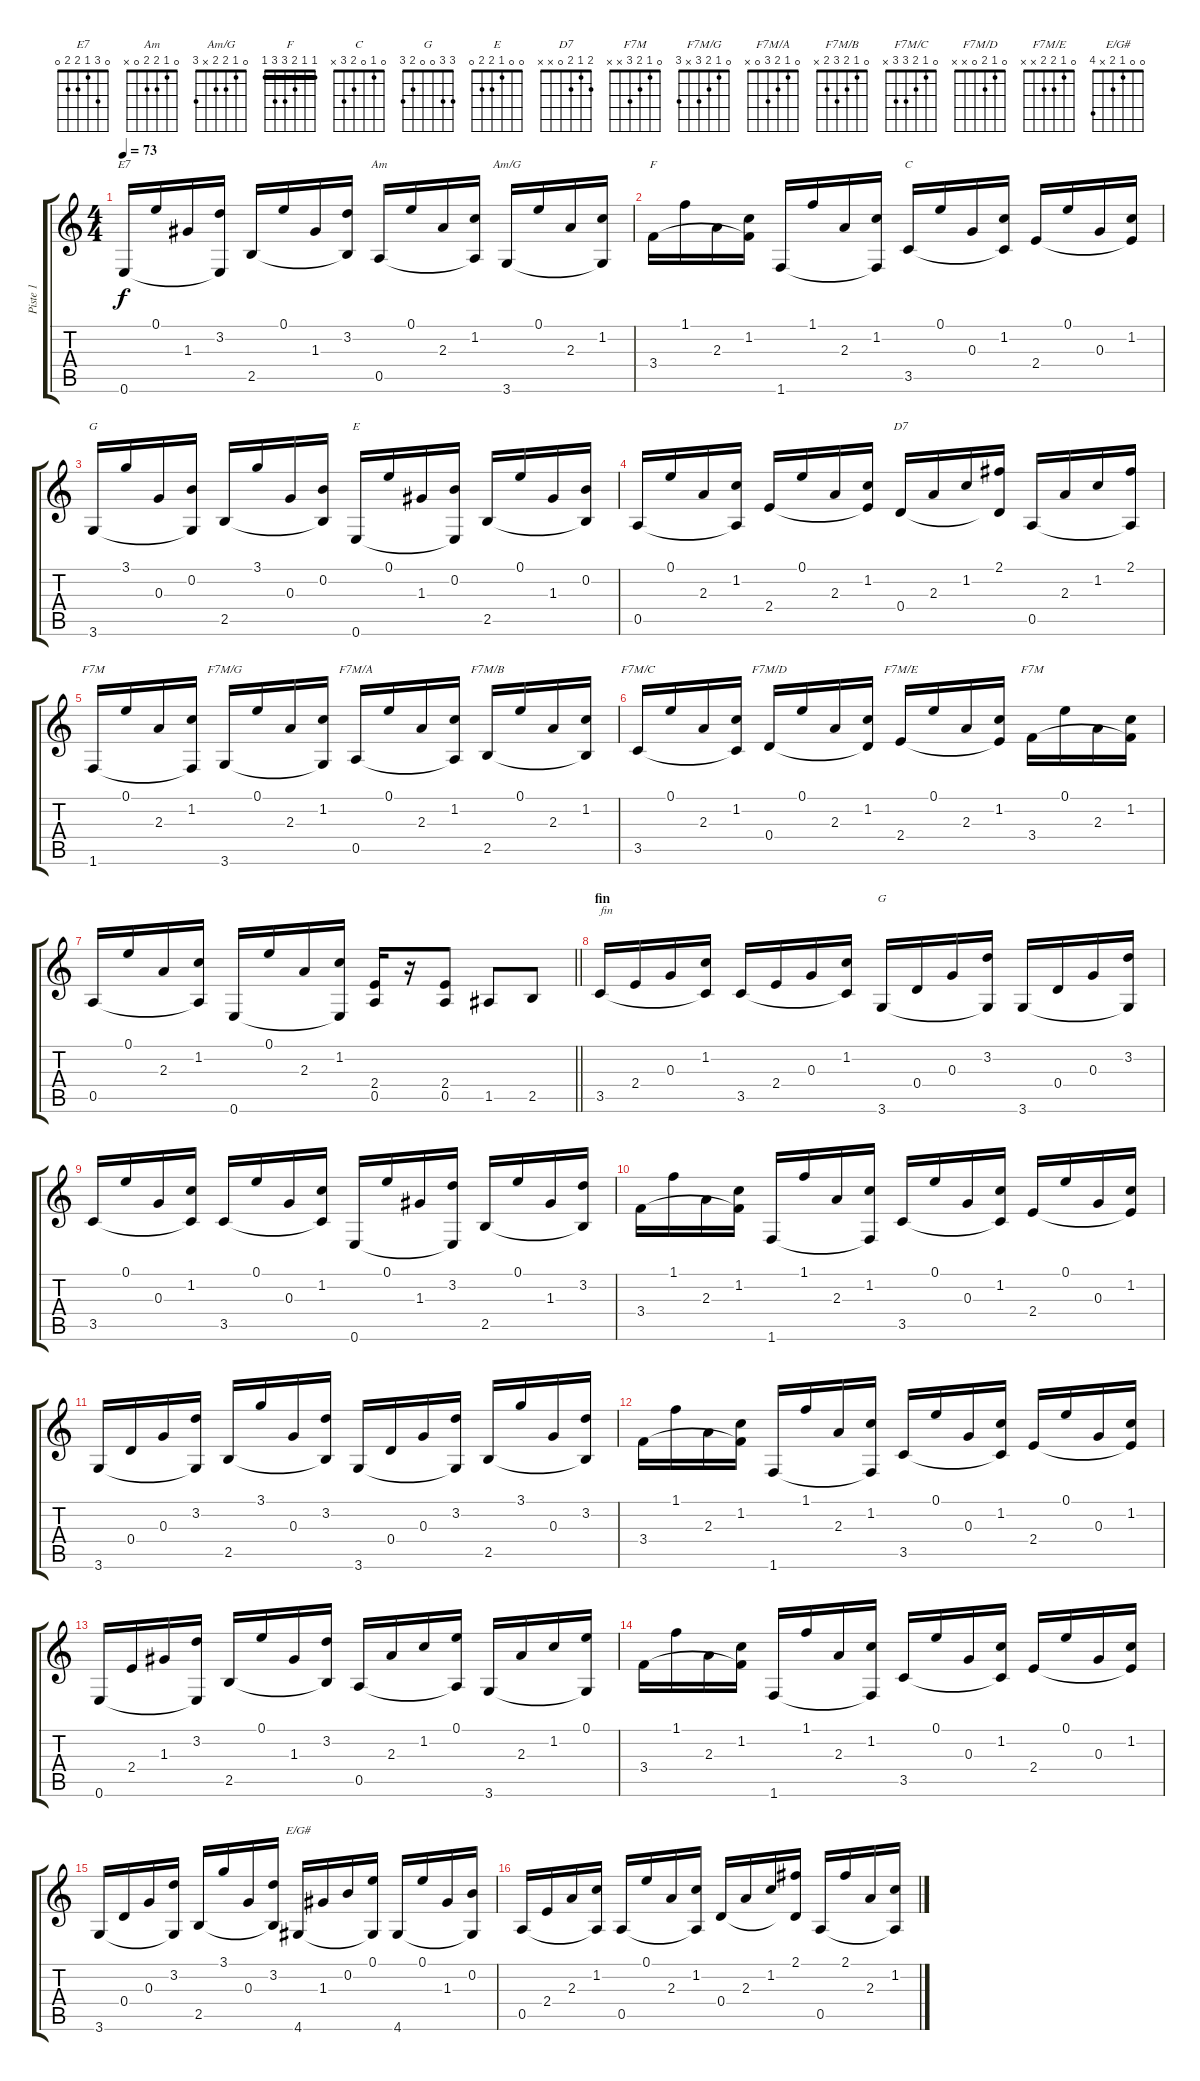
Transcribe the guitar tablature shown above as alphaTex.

\track ("Piste 1" "Piste 1") {instrument acousticguitarnylon}
\staff {score tabs}
\tuning (E4 B3 G3 D3 A2 E2) {hide}
\chord ("E7" 0 3 1 2 2 0)
\chord ("Am" 0 1 2 2 0 x)
\chord ("Am/G" 0 1 2 2 x 3)
\chord ("F" 1 1 2 3 3 1) {barre 1}
\chord ("C" 0 1 0 2 3 x)
\chord ("G" 3 0 x 0 2 3)
\chord ("E" 0 0 1 2 2 0)
\chord ("D7" 2 1 2 0 x x)
\chord ("F7M" 0 1 2 3 3 1)
\chord ("F7M/G" 0 1 2 3 x 3)
\chord ("F7M/A" 0 1 2 3 0 x)
\chord ("F7M/B" 0 1 2 3 2 x)
\chord ("F7M/C" 0 1 2 3 3 x)
\chord ("F7M/D" 0 1 2 0 x x)
\chord ("F7M/E" 0 1 2 2 x x)
\chord ("F7M" 0 1 2 3 x x)
\chord ("G" 3 3 0 0 2 3)
\chord ("E/G#" 0 0 1 2 x 4)
\ts (4 4)
\tempo 73
\clef g2
\ks c
0.6.16{ch "E7" dy f} 0.1.16 1.3.16 (3.2 0.6{t}).16 2.5.16 0.1.16 1.3.16 (3.2 2.5{t}).16 0.5.16{ch "Am"} 0.1.16 2.3.16 (1.2 0.5{t}).16 3.6.16{ch "Am/G"} 0.1.16 2.3.16 (1.2 3.6{t}).16 |
3.4.16{ch "F"} 1.1.16 2.3.16 (1.2 3.4{t}).16 1.6.16 1.1.16 2.3.16 (1.2 1.6{t}).16 3.5.16{ch "C"} 0.1.16 0.3.16 (1.2 3.5{t}).16 2.4.16 0.1.16 0.3.16 (1.2 2.4{t}).16 |
3.6.16{ch "G"} 3.1.16 0.3.16 (0.2 3.6{t}).16 2.5.16 3.1.16 0.3.16 (0.2 2.5{t}).16 0.6.16{ch "E"} 0.1.16 1.3.16 (0.2 0.6{t}).16 2.5.16 0.1.16 1.3.16 (0.2 2.5{t}).16 |
0.5.16 0.1.16 2.3.16 (1.2 0.5{t}).16 2.4.16 0.1.16 2.3.16 (1.2 2.4{t}).16 0.4.16{ch "D7"} 2.3.16 1.2.16 (2.1 0.4{t}).16 0.5.16 2.3.16 1.2.16 (2.1 0.5{t}).16 |
1.6.16{ch "F7M"} 0.1.16 2.3.16 (1.2 1.6{t}).16 3.6.16{ch "F7M/G"} 0.1.16 2.3.16 (1.2 3.6{t}).16 0.5.16{ch "F7M/A"} 0.1.16 2.3.16 (1.2 0.5{t}).16 2.5.16{ch "F7M/B"} 0.1.16 2.3.16 (1.2 2.5{t}).16 |
3.5.16{ch "F7M/C"} 0.1.16 2.3.16 (1.2 3.5{t}).16 0.4.16{ch "F7M/D"} 0.1.16 2.3.16 (1.2 0.4{t}).16 2.4.16{ch "F7M/E"} 0.1.16 2.3.16 (1.2 2.4{t}).16 3.4.16{ch "F7M"} 0.1.16 2.3.16 (1.2 3.4{t}).16 |
\barLineRight lightlight
0.5.16 0.1.16 2.3.16 (1.2 0.5{t}).16 0.6.16 0.1.16 2.3.16 (1.2 0.6{t}).16 (2.4 0.5).16 r.16 (2.4 0.5).8 1.5.8 2.5.8 |
\section ("" "fin")
3.5.16{txt "fin"} 2.4.16 0.3.16 (1.2 3.5{t}).16 3.5.16 2.4.16 0.3.16 (1.2 3.5{t}).16 3.6.16{ch "G"} 0.4.16 0.3.16 (3.2 3.6{t}).16 3.6.16 0.4.16 0.3.16 (3.2 3.6{t}).16 |
3.5.16 0.1.16 0.3.16 (1.2 3.5{t}).16 3.5.16 0.1.16 0.3.16 (1.2 3.5{t}).16 0.6.16 0.1.16 1.3.16 (3.2 0.6{t}).16 2.5.16 0.1.16 1.3.16 (3.2 2.5{t}).16 |
3.4.16 1.1.16 2.3.16 (1.2 3.4{t}).16 1.6.16 1.1.16 2.3.16 (1.2 1.6{t}).16 3.5.16 0.1.16 0.3.16 (1.2 3.5{t}).16 2.4.16 0.1.16 0.3.16 (1.2 2.4{t}).16 |
3.6.16 0.4.16 0.3.16 (3.2 3.6{t}).16 2.5.16 3.1.16 0.3.16 (3.2 2.5{t}).16 3.6.16 0.4.16 0.3.16 (3.2 3.6{t}).16 2.5.16 3.1.16 0.3.16 (3.2 2.5{t}).16 |
3.4.16 1.1.16 2.3.16 (1.2 3.4{t}).16 1.6.16 1.1.16 2.3.16 (1.2 1.6{t}).16 3.5.16 0.1.16 0.3.16 (1.2 3.5{t}).16 2.4.16 0.1.16 0.3.16 (1.2 2.4{t}).16 |
0.6.16 2.4.16 1.3.16 (3.2 0.6{t}).16 2.5.16 0.1.16 1.3.16 (3.2 2.5{t}).16 0.5.16 2.3.16 1.2.16 (0.1 0.5{t}).16 3.6.16 2.3.16 1.2.16 (0.1 3.6{t}).16 |
3.4.16 1.1.16 2.3.16 (1.2 3.4{t}).16 1.6.16 1.1.16 2.3.16 (1.2 1.6{t}).16 3.5.16 0.1.16 0.3.16 (1.2 3.5{t}).16 2.4.16 0.1.16 0.3.16 (1.2 2.4{t}).16 |
3.6.16 0.4.16 0.3.16 (3.2 3.6{t}).16 2.5.16 3.1.16 0.3.16 (3.2 2.5{t}).16 4.6.16{ch "E/G#"} 1.3.16 0.2.16 (0.1 4.6{t}).16 4.6.16 0.1.16 1.3.16 (0.2 4.6{t}).16 |
0.5.16 2.4.16 2.3.16 (1.2 0.5{t}).16 0.5.16 0.1.16 2.3.16 (1.2 0.5{t}).16 0.4.16 2.3.16 1.2.16 (2.1 0.4{t}).16 0.5.16 2.1.16 2.3.16 (1.2 0.5{t}).16
